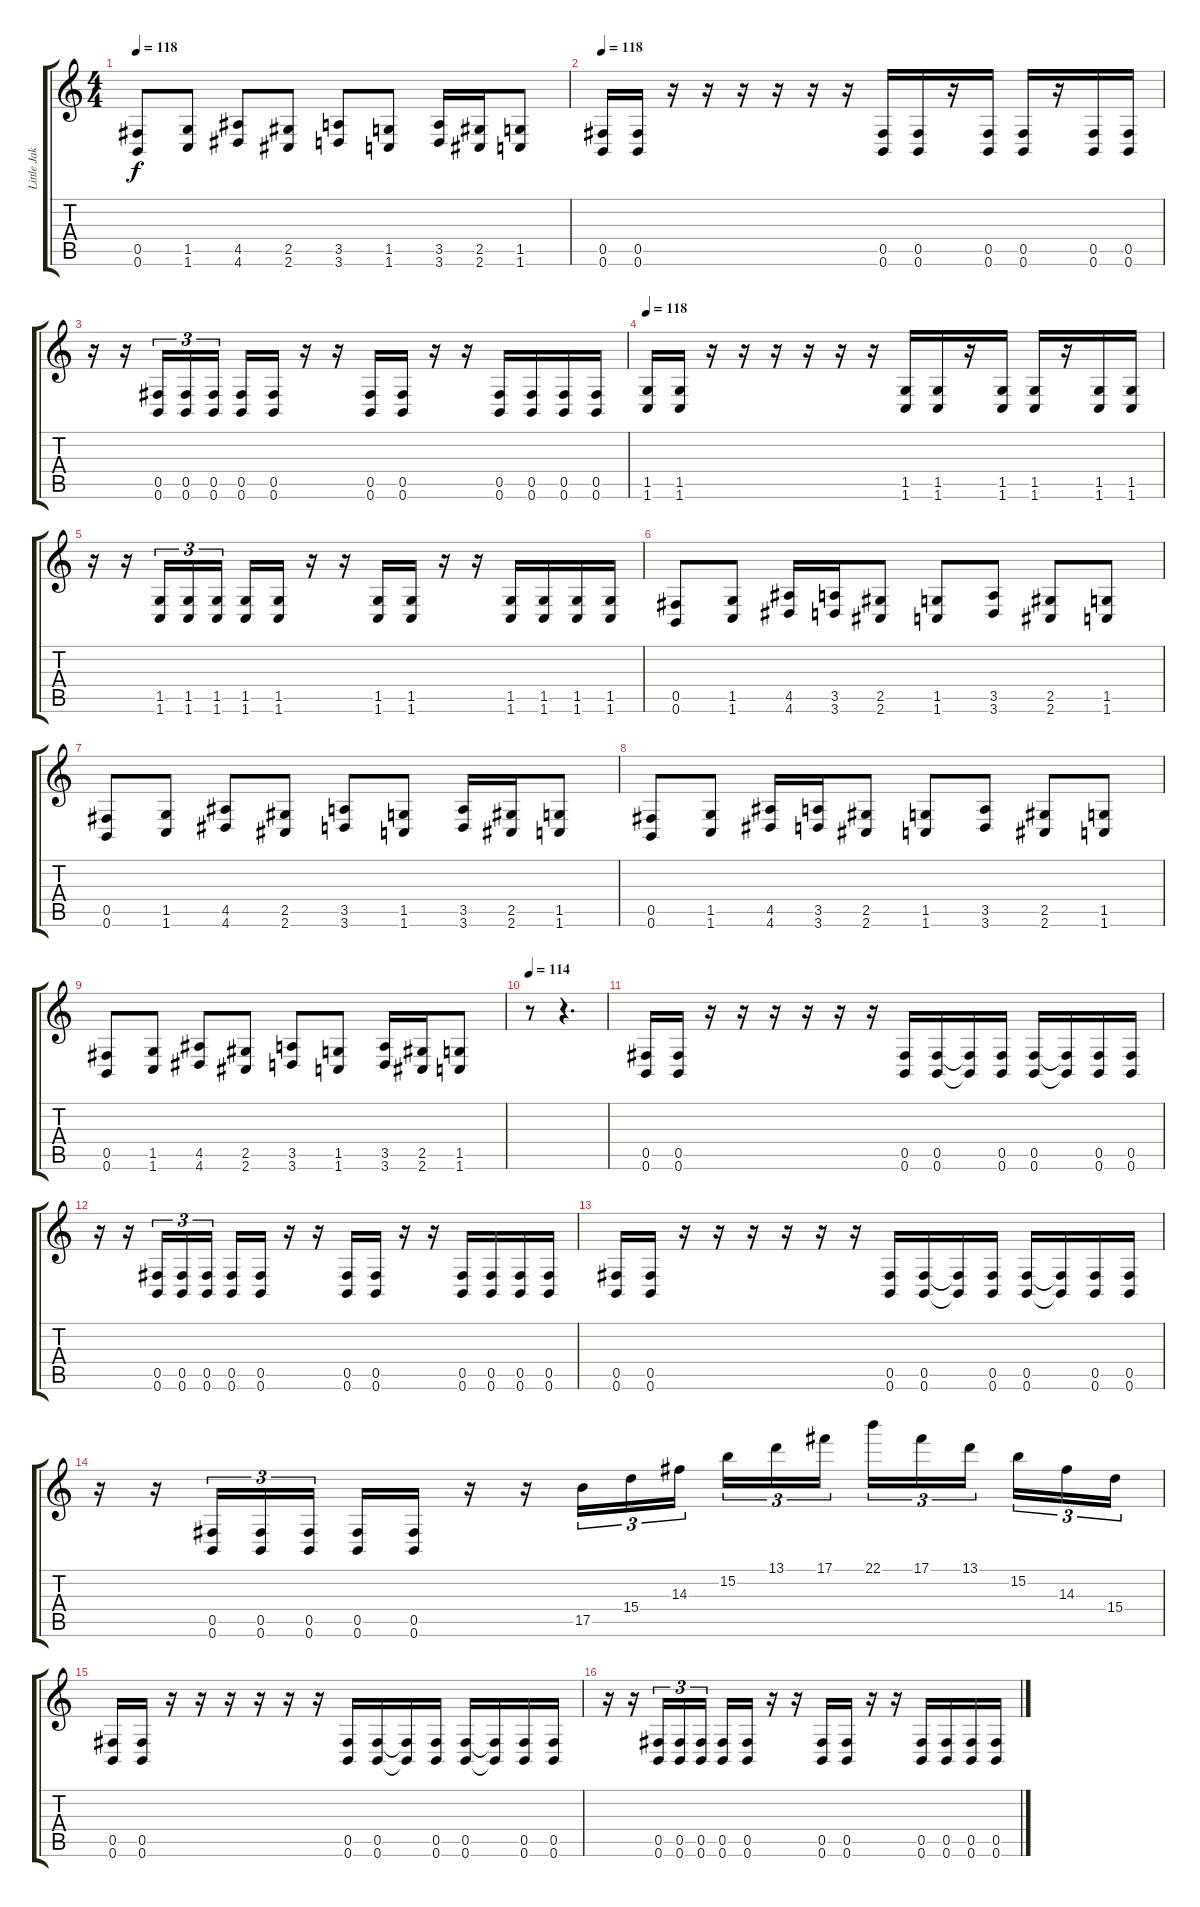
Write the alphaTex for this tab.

\track ("Little Jake" "Little Jak") {instrument distortionguitar}
\staff {score tabs}
\tuning (Db4 Ab3 E3 B2 Gb2 B1) {hide}
\ts (4 4)
\tempo 118
\clef g2
\ks c
(0.5 0.6).8{dy f} (1.5 1.6).8 (4.5 4.6).8 (2.5 2.6).8 (3.5 3.6).8 (1.5 1.6).8 (3.5 3.6).16 (2.5 2.6).16 (1.5 1.6).8 |
\tempo 118
(0.5 0.6).16 (0.5 0.6).16 r.16 r.16 r.16 r.16 r.16 r.16 (0.5 0.6).16 (0.5 0.6).16 r.16 (0.5 0.6).16 (0.5 0.6).16 r.16 (0.5 0.6).16 (0.5 0.6).16 |
r.16 r.16 (0.5 0.6).16{tu (3 2)} (0.5 0.6).16{tu (3 2)} (0.5 0.6).16{tu (3 2)} (0.5 0.6).16 (0.5 0.6).16 r.16 r.16 (0.5 0.6).16 (0.5 0.6).16 r.16 r.16 (0.5 0.6).16 (0.5 0.6).16 (0.5 0.6).16 (0.5 0.6).16 |
\tempo 118
(1.5 1.6).16 (1.5 1.6).16 r.16 r.16 r.16 r.16 r.16 r.16 (1.5 1.6).16 (1.5 1.6).16 r.16 (1.5 1.6).16 (1.5 1.6).16 r.16 (1.5 1.6).16 (1.5 1.6).16 |
r.16 r.16 (1.5 1.6).16{tu (3 2)} (1.5 1.6).16{tu (3 2)} (1.5 1.6).16{tu (3 2)} (1.5 1.6).16 (1.5 1.6).16 r.16 r.16 (1.5 1.6).16 (1.5 1.6).16 r.16 r.16 (1.5 1.6).16 (1.5 1.6).16 (1.5 1.6).16 (1.5 1.6).16 |
(0.5 0.6).8 (1.5 1.6).8 (4.5 4.6).16 (3.5 3.6).16 (2.5 2.6).8 (1.5 1.6).8 (3.5 3.6).8 (2.5 2.6).8 (1.5 1.6).8 |
(0.5 0.6).8 (1.5 1.6).8 (4.5 4.6).8 (2.5 2.6).8 (3.5 3.6).8 (1.5 1.6).8 (3.5 3.6).16 (2.5 2.6).16 (1.5 1.6).8 |
(0.5 0.6).8 (1.5 1.6).8 (4.5 4.6).16 (3.5 3.6).16 (2.5 2.6).8 (1.5 1.6).8 (3.5 3.6).8 (2.5 2.6).8 (1.5 1.6).8 |
(0.5 0.6).8 (1.5 1.6).8 (4.5 4.6).8 (2.5 2.6).8 (3.5 3.6).8 (1.5 1.6).8 (3.5 3.6).16 (2.5 2.6).16 (1.5 1.6).8 |
\tempo 114
r.8 r.4{d} |
(0.5 0.6).16 (0.5 0.6).16 r.16 r.16 r.16 r.16 r.16 r.16 (0.5 0.6).16 (0.5 0.6).16 (0.5{t} 0.6{t}).16 (0.5 0.6).16 (0.5 0.6).16 (0.5{t} 0.6{t}).16 (0.5 0.6).16 (0.5 0.6).16 |
r.16 r.16 (0.5 0.6).16{tu (3 2)} (0.5 0.6).16{tu (3 2)} (0.5 0.6).16{tu (3 2)} (0.5 0.6).16 (0.5 0.6).16 r.16 r.16 (0.5 0.6).16 (0.5 0.6).16 r.16 r.16 (0.5 0.6).16 (0.5 0.6).16 (0.5 0.6).16 (0.5 0.6).16 |
(0.5 0.6).16 (0.5 0.6).16 r.16 r.16 r.16 r.16 r.16 r.16 (0.5 0.6).16 (0.5 0.6).16 (0.5{t} 0.6{t}).16 (0.5 0.6).16 (0.5 0.6).16 (0.5{t} 0.6{t}).16 (0.5 0.6).16 (0.5 0.6).16 |
r.16 r.16 (0.5 0.6).16{tu (3 2)} (0.5 0.6).16{tu (3 2)} (0.5 0.6).16{tu (3 2)} (0.5 0.6).16 (0.5 0.6).16 r.16 r.16 17.5.16{tu (3 2)} 15.4.16{tu (3 2)} 14.3.16{tu (3 2) beam splitsecondary} 15.2.16{tu (3 2)} 13.1.16{tu (3 2)} 17.1.16{tu (3 2)} 22.1.16{tu (3 2)} 17.1.16{tu (3 2)} 13.1.16{tu (3 2) beam splitsecondary} 15.2.16{tu (3 2)} 14.3.16{tu (3 2)} 15.4.16{tu (3 2)} |
(0.5 0.6).16 (0.5 0.6).16 r.16 r.16 r.16 r.16 r.16 r.16 (0.5 0.6).16 (0.5 0.6).16 (0.5{t} 0.6{t}).16 (0.5 0.6).16 (0.5 0.6).16 (0.5{t} 0.6{t}).16 (0.5 0.6).16 (0.5 0.6).16 |
r.16 r.16 (0.5 0.6).16{tu (3 2)} (0.5 0.6).16{tu (3 2)} (0.5 0.6).16{tu (3 2)} (0.5 0.6).16 (0.5 0.6).16 r.16 r.16 (0.5 0.6).16 (0.5 0.6).16 r.16 r.16 (0.5 0.6).16 (0.5 0.6).16 (0.5 0.6).16 (0.5 0.6).16
